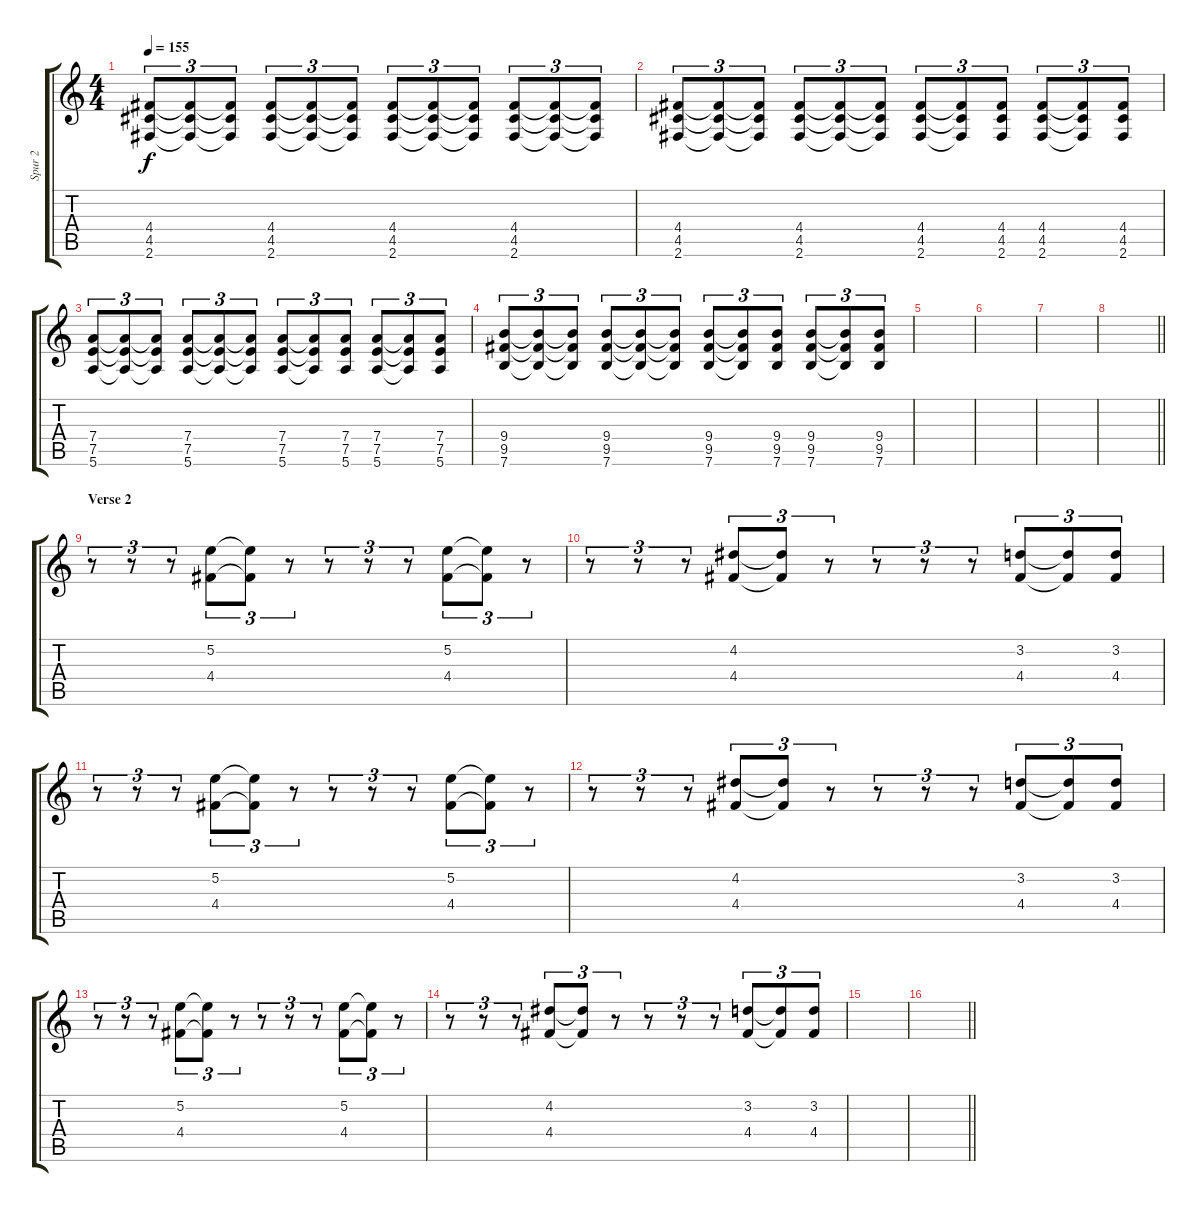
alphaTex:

\track ("Spur 2" "Spur 2") {instrument overdrivenguitar}
\staff {score tabs}
\tuning (E4 B3 G3 D3 A2 E2) {hide}
\ts (4 4)
\tempo 155
\clef g2
\ks c
(4.4 4.5 2.6).8{tu (3 2) dy f} (4.4{t} 4.5{t} 2.6{t}).8{tu (3 2)} (4.4{t} 4.5{t} 2.6{t}).8{tu (3 2)} (4.4 4.5 2.6).8{tu (3 2)} (4.4{t} 4.5{t} 2.6{t}).8{tu (3 2)} (4.4{t} 4.5{t} 2.6{t}).8{tu (3 2)} (4.4 4.5 2.6).8{tu (3 2)} (4.4{t} 4.5{t} 2.6{t}).8{tu (3 2)} (4.4{t} 4.5{t} 2.6{t}).8{tu (3 2)} (4.4 4.5 2.6).8{tu (3 2)} (4.4{t} 4.5{t} 2.6{t}).8{tu (3 2)} (4.4{t} 4.5{t} 2.6{t}).8{tu (3 2)} |
(4.4 4.5 2.6).8{tu (3 2)} (4.4{t} 4.5{t} 2.6{t}).8{tu (3 2)} (4.4{t} 4.5{t} 2.6{t}).8{tu (3 2)} (4.4 4.5 2.6).8{tu (3 2)} (4.4{t} 4.5{t} 2.6{t}).8{tu (3 2)} (4.4{t} 4.5{t} 2.6{t}).8{tu (3 2)} (4.4 4.5 2.6).8{tu (3 2)} (4.4{t} 4.5{t} 2.6{t}).8{tu (3 2)} (4.4 4.5 2.6).8{tu (3 2)} (4.4 4.5 2.6).8{tu (3 2)} (4.4{t} 4.5{t} 2.6{t}).8{tu (3 2)} (4.4 4.5 2.6).8{tu (3 2)} |
(7.4 7.5 5.6).8{tu (3 2)} (7.4{t} 7.5{t} 5.6{t}).8{tu (3 2)} (7.4{t} 7.5{t} 5.6{t}).8{tu (3 2)} (7.4 7.5 5.6).8{tu (3 2)} (7.4{t} 7.5{t} 5.6{t}).8{tu (3 2)} (7.4{t} 7.5{t} 5.6{t}).8{tu (3 2)} (7.4 7.5 5.6).8{tu (3 2)} (7.4{t} 7.5{t} 5.6{t}).8{tu (3 2)} (7.4 7.5 5.6).8{tu (3 2)} (7.4 7.5 5.6).8{tu (3 2)} (7.4{t} 7.5{t} 5.6{t}).8{tu (3 2)} (7.4 7.5 5.6).8{tu (3 2)} |
(9.4 9.5 7.6).8{tu (3 2)} (9.4{t} 9.5{t} 7.6{t}).8{tu (3 2)} (9.4{t} 9.5{t} 7.6{t}).8{tu (3 2)} (9.4 9.5 7.6).8{tu (3 2)} (9.4{t} 9.5{t} 7.6{t}).8{tu (3 2)} (9.4{t} 9.5{t} 7.6{t}).8{tu (3 2)} (9.4 9.5 7.6).8{tu (3 2)} (9.4{t} 9.5{t} 7.6{t}).8{tu (3 2)} (9.4 9.5 7.6).8{tu (3 2)} (9.4 9.5 7.6).8{tu (3 2)} (9.4{t} 9.5{t} 7.6{t}).8{tu (3 2)} (9.4 9.5 7.6).8{tu (3 2)} |
|
|
|
\barLineRight lightlight
|
\section ("" "Verse 2")
r.8{tu (3 2)} r.8{tu (3 2)} r.8{tu (3 2)} (5.2 4.4).8{tu (3 2)} (5.2{t} 4.4{t}).8{tu (3 2)} r.8{tu (3 2)} r.8{tu (3 2)} r.8{tu (3 2)} r.8{tu (3 2)} (5.2 4.4).8{tu (3 2)} (5.2{t} 4.4{t}).8{tu (3 2)} r.8{tu (3 2)} |
r.8{tu (3 2)} r.8{tu (3 2)} r.8{tu (3 2)} (4.2 4.4).8{tu (3 2)} (4.2{t} 4.4{t}).8{tu (3 2)} r.8{tu (3 2)} r.8{tu (3 2)} r.8{tu (3 2)} r.8{tu (3 2)} (3.2 4.4).8{tu (3 2)} (3.2{t} 4.4{t}).8{tu (3 2)} (3.2 4.4).8{tu (3 2)} |
r.8{tu (3 2)} r.8{tu (3 2)} r.8{tu (3 2)} (5.2 4.4).8{tu (3 2)} (5.2{t} 4.4{t}).8{tu (3 2)} r.8{tu (3 2)} r.8{tu (3 2)} r.8{tu (3 2)} r.8{tu (3 2)} (5.2 4.4).8{tu (3 2)} (5.2{t} 4.4{t}).8{tu (3 2)} r.8{tu (3 2)} |
r.8{tu (3 2)} r.8{tu (3 2)} r.8{tu (3 2)} (4.2 4.4).8{tu (3 2)} (4.2{t} 4.4{t}).8{tu (3 2)} r.8{tu (3 2)} r.8{tu (3 2)} r.8{tu (3 2)} r.8{tu (3 2)} (3.2 4.4).8{tu (3 2)} (3.2{t} 4.4{t}).8{tu (3 2)} (3.2 4.4).8{tu (3 2)} |
r.8{tu (3 2)} r.8{tu (3 2)} r.8{tu (3 2)} (5.2 4.4).8{tu (3 2)} (5.2{t} 4.4{t}).8{tu (3 2)} r.8{tu (3 2)} r.8{tu (3 2)} r.8{tu (3 2)} r.8{tu (3 2)} (5.2 4.4).8{tu (3 2)} (5.2{t} 4.4{t}).8{tu (3 2)} r.8{tu (3 2)} |
r.8{tu (3 2)} r.8{tu (3 2)} r.8{tu (3 2)} (4.2 4.4).8{tu (3 2)} (4.2{t} 4.4{t}).8{tu (3 2)} r.8{tu (3 2)} r.8{tu (3 2)} r.8{tu (3 2)} r.8{tu (3 2)} (3.2 4.4).8{tu (3 2)} (3.2{t} 4.4{t}).8{tu (3 2)} (3.2 4.4).8{tu (3 2)} |
|
\barLineRight lightlight
